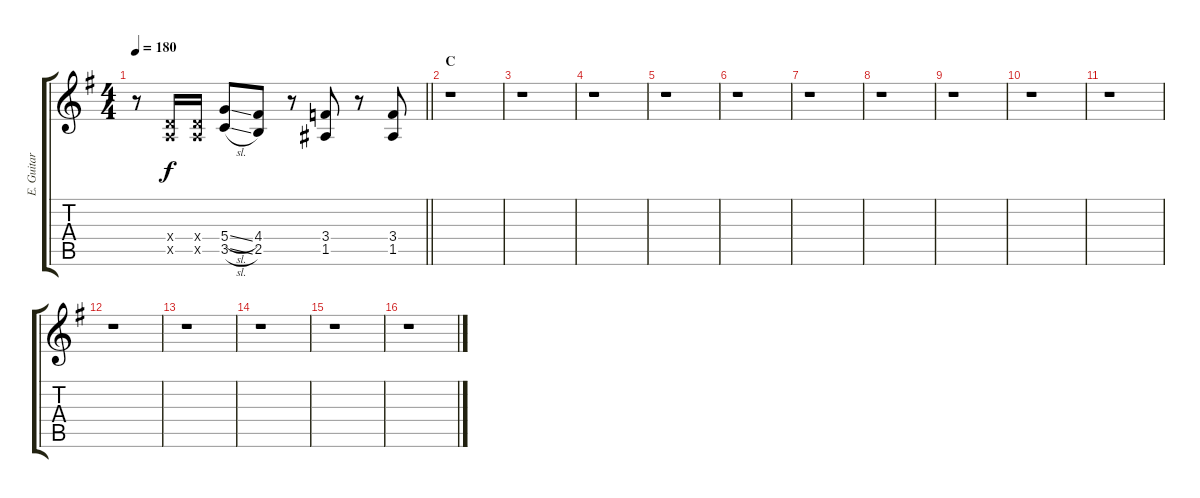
\track ("E. Guitar II" "E. Guitar ") {instrument overdrivenguitar}
\staff {score tabs}
\tuning (E4 B3 G3 D3 A2 E2) {hide}
\ts (4 4)
\tempo 180
\clef g2
\barLineRight lightlight
\ks g
r.8{dy f} (0.4{x} 0.5{x}).16 (0.4{x} 0.5{x}).16 (5.4{sl} 3.5{sl}).8 (4.4 2.5).8 r.8 (3.4 1.5).8 r.8 (3.4 1.5).8 |
\section ("" "C")
r.1 |
r.1 |
r.1 |
r.1 |
r.1 |
r.1 |
r.1 |
r.1 |
r.1 |
r.1 |
r.1 |
r.1 |
r.1 |
r.1 |
r.1
